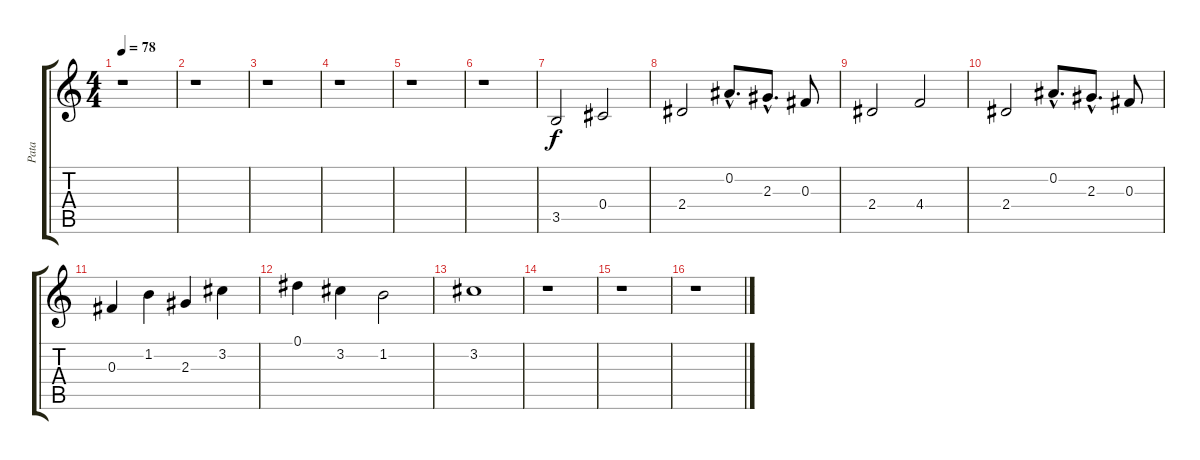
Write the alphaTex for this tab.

\track ("Pata" "Pata") {instrument distortionguitar}
\staff {score tabs}
\tuning (Eb4 Bb3 Gb3 Db3 Ab2 Eb2) {hide}
\ts (4 4)
\tempo 78
\clef g2
\ks c
r.1{dy f} |
r.1 |
r.1 |
r.1 |
r.1 |
r.1 |
3.5.2 0.4.2 |
2.4.2 0.2{hac}.8{d} 2.3{hac}.8{d} 0.3.8 |
2.4.2 4.4.2 |
2.4.2 0.2{hac}.8{d} 2.3{hac}.8{d} 0.3.8 |
0.3.4 1.2.4 2.3.4 3.2.4 |
0.1.4 3.2.4 1.2.2 |
3.2.1 |
r.1 |
r.1 |
r.1
